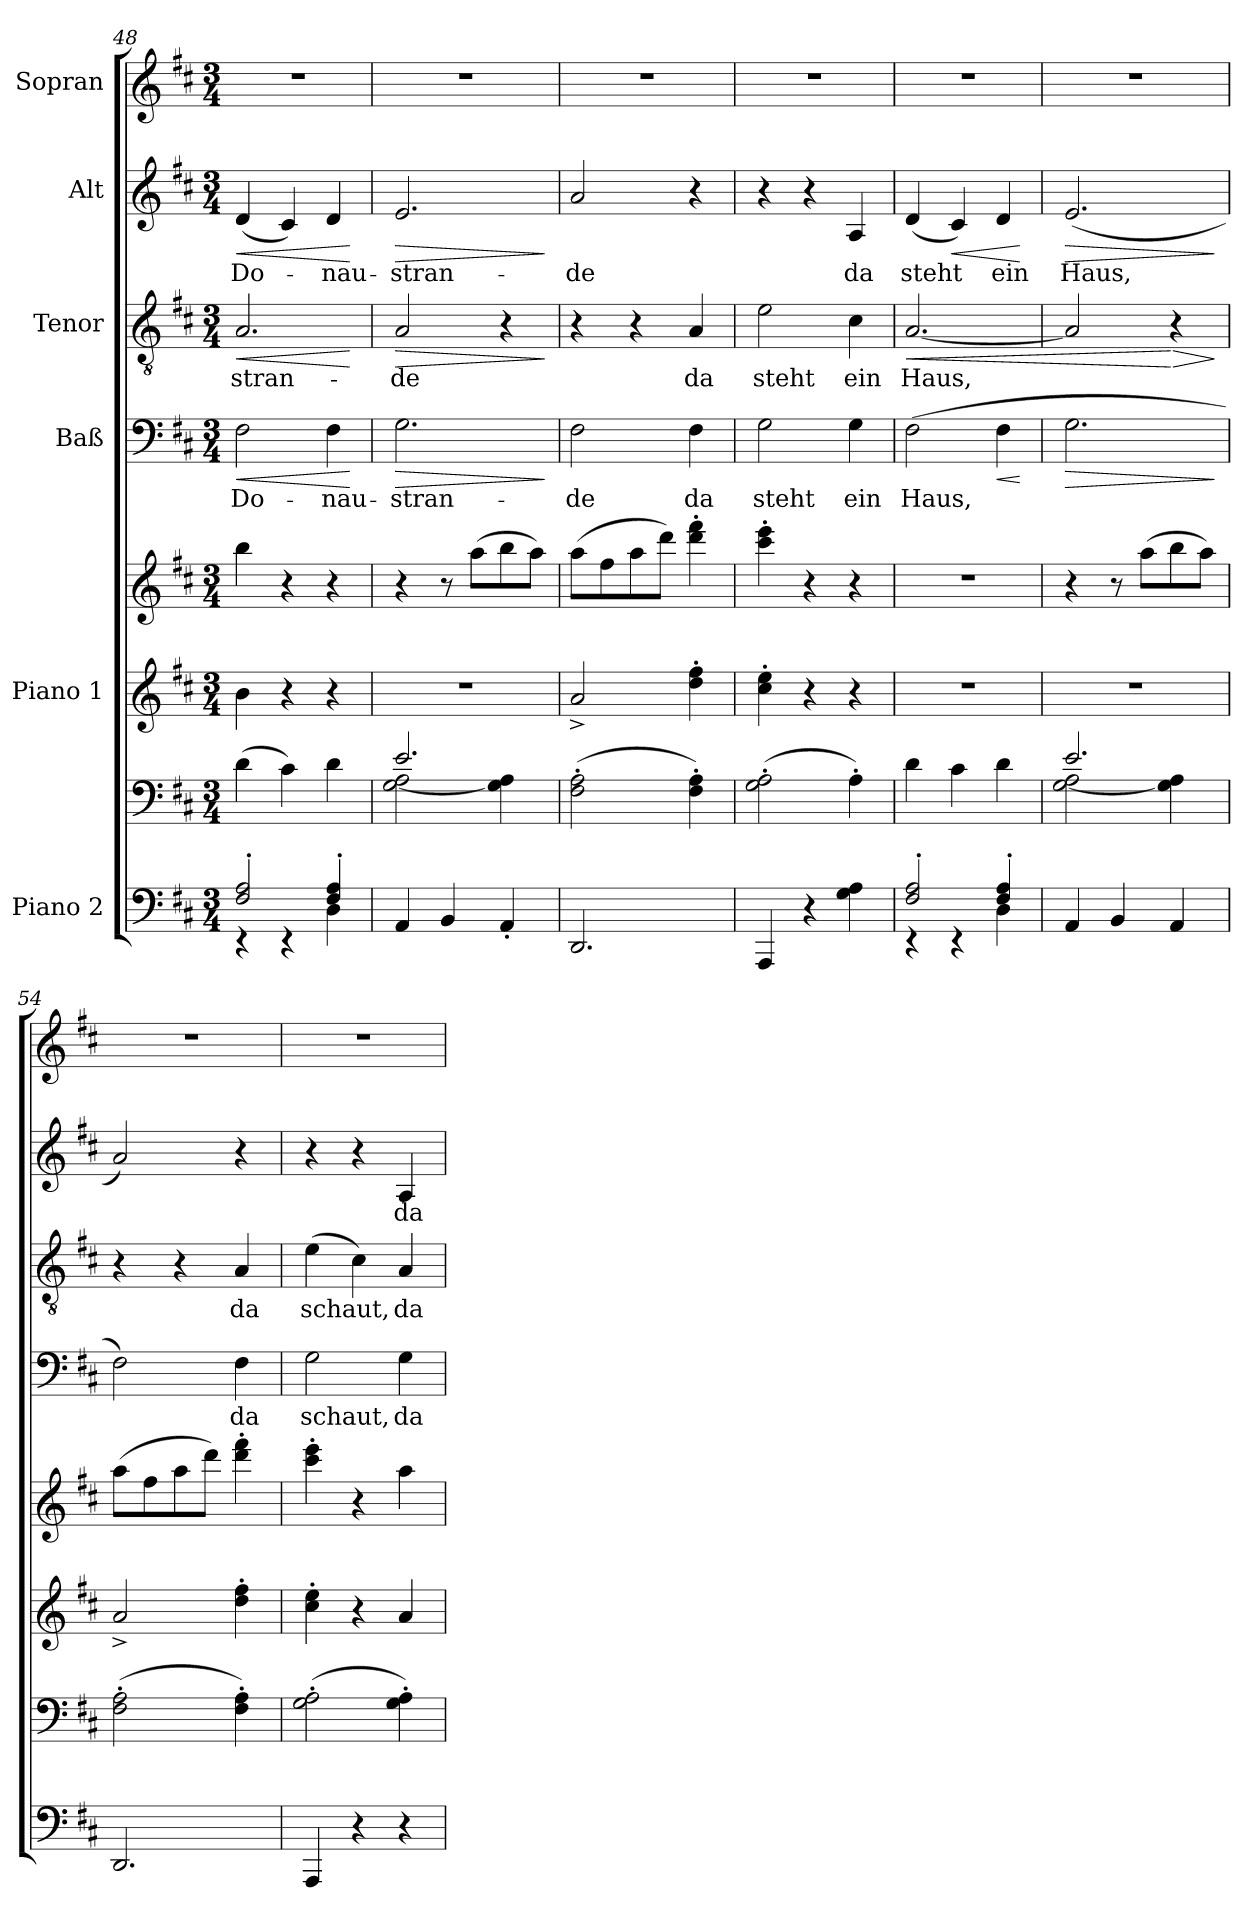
**kern	**kern	**kern	**kern	**kern	**text	**dynam	**kern	**text	**dynam	**kern	**text	**dynam	**kern
*part6	*part6	*part5	*part5	*part4	*part4	*part4	*part3	*part3	*part3	*part2	*part2	*part2	*part1
*staff8	*staff7	*staff6	*staff5	*staff4	*staff4	*staff4	*staff3	*staff3	*staff3	*staff2	*staff2	*staff2	*staff1
*I"Piano 2	*	*I"Piano 1	*	*I"Baß	*	*	*I"Tenor	*	*	*I"Alt	*	*	*I"Sopran
*clefF4	*clefF4	*clefG2	*clefG2	*clefF4	*	*	*clefGv2	*	*	*clefG2	*	*	*clefG2
*k[f#c#]	*k[f#c#]	*k[f#c#]	*k[f#c#]	*k[f#c#]	*	*	*k[f#c#]	*	*	*k[f#c#]	*	*	*k[f#c#]
*D:	*D:	*D:	*D:	*D:	*	*	*D:	*	*	*D:	*	*	*D:
*M3/4	*M3/4	*M3/4	*M3/4	*M3/4	*	*	*M3/4	*	*	*M3/4	*	*	*M3/4
=48	=48	=48	=48	=48	=48	=48	=48	=48	=48	=48	=48	=48	=48
*^	*	*	*	*	*	*	*	*	*	*	*	*	*
!	!	!	!	!	!	!	!LO:HP:b	!	!	!LO:HP:b	!	!	!LO:HP:b	!
2F#/'> 2A/'>	4rEE	(4d\	4b\	4bb\	2F#\	Do-	<	2.A/	-stran-	<	(4d/	Do-	<	2.r
.	4rEE	4c#\)	4r	4r	.	.	.	.	.	.	4c#/)	.	.	.
4F#/'> 4A/'>	4D\	4d\	4r	4r	4F#\	-nau-	.	.	.	.	4d/	-nau-	.	.
*v	*v	*	*	*	*	*	*	*	*	*	*	*	*	*
.	.	.	.	.	.	[	.	.	[	.	.	[	.
=49	=49	=49	=49	=49	=49	=49	=49	=49	=49	=49	=49	=49	=49
*	*^	*	*	*	*	*	*	*	*	*	*	*	*
!	!	!	!	!	!	!	!LO:HP:b	!	!	!LO:HP:b	!	!	!LO:HP:b	!
4AA/	2.e/	[<2G\ 2A\	2.r	4r	2.G\	-stran-	>	2A/	-de	>	2.e/	-stran-	>	2.r
4BB/	.	.	.	8r	.	.	.	.	.	.	.	.	.	.
.	.	.	.	(8aa\L	.	.	.	.	.	.	.	.	.	.
4AA'</	.	4G\] 4A\	.	8bb\	.	.	.	4r	.	.	.	.	.	.
.	.	.	.	8aa\J)	.	.	.	.	.	.	.	.	.	.
*	*v	*v	*	*	*	*	*	*	*	*	*	*	*	*
.	.	.	.	.	.	]	.	.	]	.	.	]	.
=50	=50	=50	=50	=50	=50	=50	=50	=50	=50	=50	=50	=50	=50
2.DD/	(2F#\'> 2A\'>	2a^</	(8aa\L	2F#\	-de	.	4r	.	.	2a/	-de	.	2.r
.	.	.	8ff#\	.	.	.	.	.	.	.	.	.	.
.	.	.	8aa\	.	.	.	4r	.	.	.	.	.	.
.	.	.	8ddd\J)	.	.	.	.	.	.	.	.	.	.
.	4F#\'> 4A\'>)	4dd\'> 4ff#\'>	4ddd\'> 4fff#\'>	4F#\	da	.	4A/	da	.	4r	.	.	.
=51	=51	=51	=51	=51	=51	=51	=51	=51	=51	=51	=51	=51	=51
4AAA/	(2G\'> 2A\'>	4cc#\'> 4ee\'>	4ccc#\'> 4eee\'>	2G\	steht	.	2e\	steht	.	4r	.	.	2.r
4r	.	4r	4r	.	.	.	.	.	.	4r	.	.	.
4G\ 4A\	4A'>\)	4r	4r	4G\	ein	.	4c#\	ein	.	4A/	da	.	.
!!LO:PB:g=z
=52	=52	=52	=52	=52	=52	=52	=52	=52	=52	=52	=52	=52	=52
*^	*	*	*	*	*	*	*	*	*	*	*	*	*
!	!	!	!	!	!	!	!	!	!	!LO:HP:b	!	!	!	!
2F#/'> 2A/'>	4rEE	4d\	2.r	2.r	(2F#\	Haus,	.	[2.A/	Haus,	<	(4d/	steht	.	2.r
!	!	!	!	!	!	!	!	!	!	!	!	!	!LO:HP:b	!
.	4rEE	4c#\	.	.	.	.	.	.	.	.	4c#/)	.	<	.
!	!	!	!	!	!	!	!LO:HP:b	!	!	!	!	!	!	!
4F#/'> 4A/'>	4D\	4d\	.	.	4F#\	.	<	.	.	.	4d/	ein	.	.
*v	*v	*	*	*	*	*	*	*	*	*	*	*	*	*
.	.	.	.	.	.	[	.	.	.	.	.	[	.
=53	=53	=53	=53	=53	=53	=53	=53	=53	=53	=53	=53	=53	=53
*	*^	*	*	*	*	*	*	*	*	*	*	*	*
!	!	!	!	!	!	!	!LO:HP:b	!	!	!	!	!	!LO:HP:b	!
4AA/	2.e/	[<2G\ 2A\	2.r	4r	2.G\	.	>	2A/]	.	.	(2.e/	Haus,	>	2.r
4BB/	.	.	.	8r	.	.	.	.	.	.	.	.	.	.
.	.	.	.	(8aa\L	.	.	.	.	.	.	.	.	.	.
!	!	!	!	!	!	!	!	!	!	!LO:HP:n=1:b	!	!	!	!
4AA/	.	4G\] 4A\	.	8bb\	.	.	.	4r	.	[ >	.	.	.	.
.	.	.	.	8aa\J)	.	.	.	.	.	.	.	.	.	.
*	*v	*v	*	*	*	*	*	*	*	*	*	*	*	*
.	.	.	.	.	.	]	.	.	]	.	.	]	.
=54	=54	=54	=54	=54	=54	=54	=54	=54	=54	=54	=54	=54	=54
2.DD/	(2F#\'> 2A\'>	2a^</	(8aa\L	2F#\)	.	.	4r	.	.	2a/)	.	.	2.r
.	.	.	8ff#\	.	.	.	.	.	.	.	.	.	.
.	.	.	8aa\	.	.	.	4r	.	.	.	.	.	.
.	.	.	8ddd\J)	.	.	.	.	.	.	.	.	.	.
.	4F#\'> 4A\'>)	4dd\'> 4ff#\'>	4ddd\'> 4fff#\'>	4F#\	da	.	4A/	da	.	4r	.	.	.
=55	=55	=55	=55	=55	=55	=55	=55	=55	=55	=55	=55	=55	=55
4AAA/	(2G\'> 2A\'>	4cc#\'> 4ee\'>	4ccc#\'> 4eee\'>	2G\	schaut,	.	(4e\	schaut,	.	4r	.	.	2.r
4r	.	4r	4r	.	.	.	4c#\)	.	.	4r	.	.	.
4r	4G\'> 4A\'>)	4a/	4aa\	4G\	da	.	4A/	da	.	4A/	da	.	.
=	=	=	=	=	=	=	=	=	=	=	=	=	=
*-	*-	*-	*-	*-	*-	*-	*-	*-	*-	*-	*-	*-	*-
